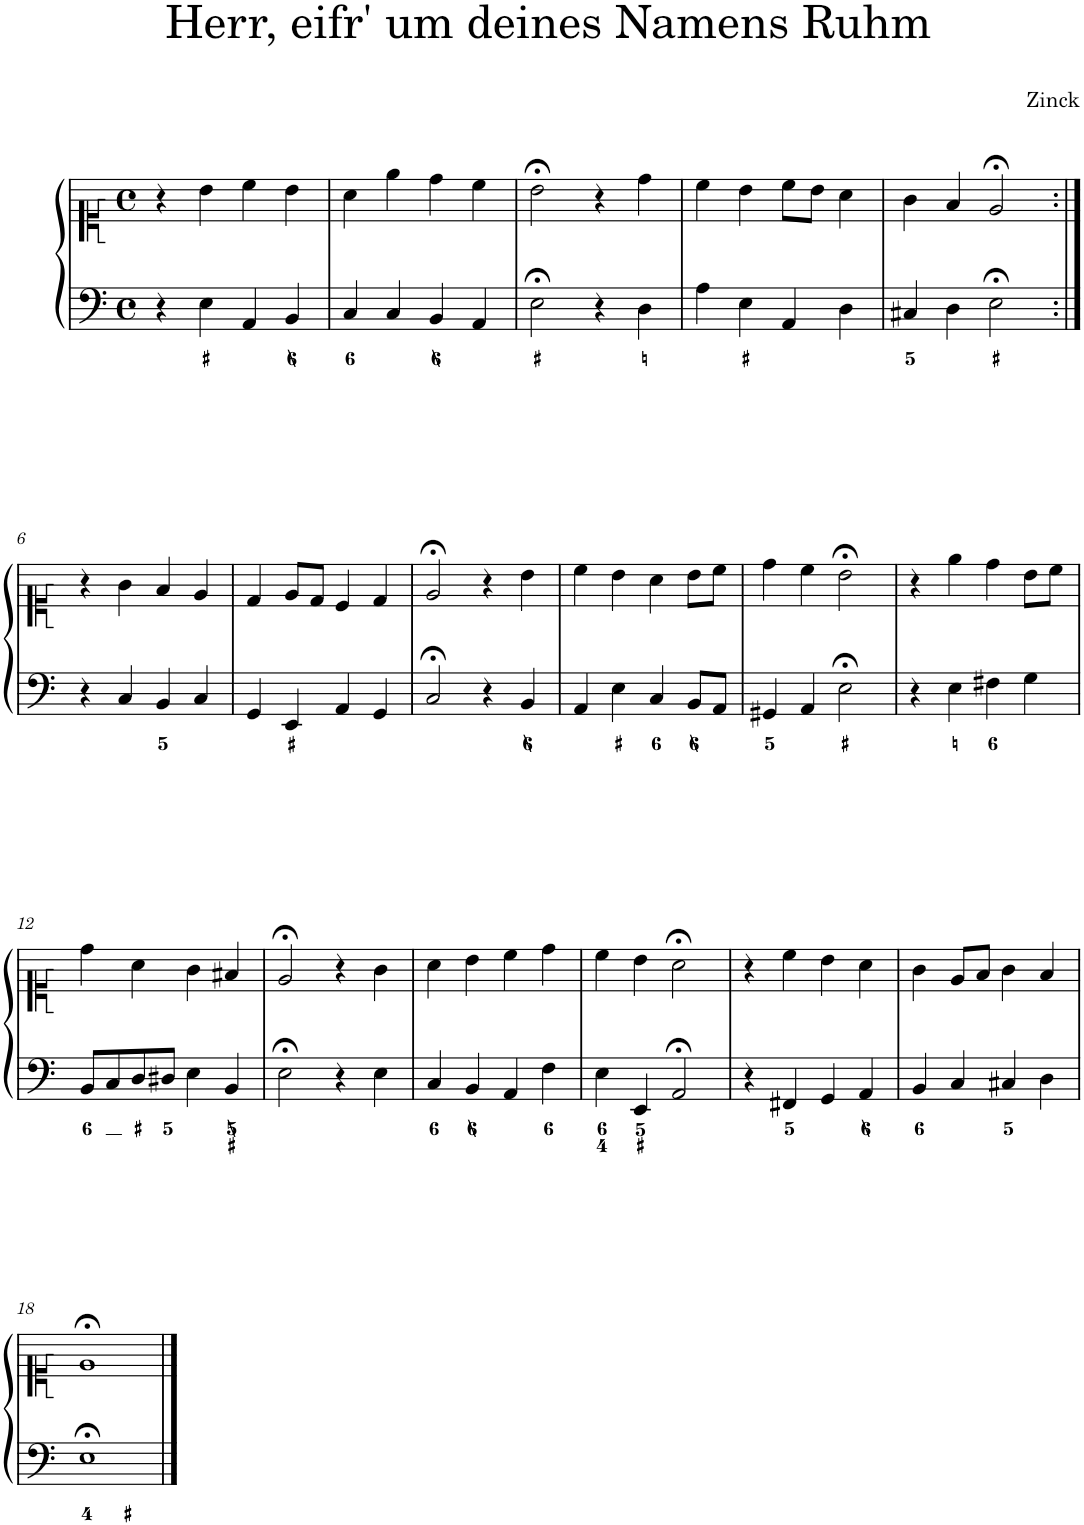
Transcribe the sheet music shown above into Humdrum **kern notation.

**kern	**kern
*part1	*part1
*staff2	*staff1
*I"Piano	*
*I'Pno.	*
*clefF4	*clefC1
*k[]	*k[]
*M4/4	*M4/4
*met(c)	*met(c)
=1	=1
4r	4r
4E\	4b\
4AA/	4cc\
4BB/	4b\
=2	=2
4C/	4a\
4C/	4ee\
4BB/	4dd\
4AA/	4cc\
=3	=3
2E;<\	2b;<\
4r	4r
4D\	4dd\
=4	=4
4A\	4cc\
4E\	4b\
4AA/	8cc\L
.	8b\J
4D\	4a\
=5	=5
4C#X/	4g\
4D\	4f/
2E;<\	2e;</
!!LO:LB:g=z
=6:|!	=6:|!
4r	4r
4C/	4g\
4BB/	4f/
4C/	4e/
=7	=7
4GG/	4d/
4EE/	8e/L
.	8d/J
4AA/	4c/
4GG/	4d/
=8	=8
2C;</	2e;</
4r	4r
4BB/	4b\
=9	=9
4AA/	4cc\
4E\	4b\
4C/	4a\
8BB/L	8b\L
8AA/J	8cc\J
=10	=10
4GG#X/	4dd\
4AA/	4cc\
2E;<\	2b;<\
=11	=11
4r	4r
4E\	4ee\
4F#X\	4dd\
4G\	8b\L
.	8cc\J
!!LO:LB:g=z
=12	=12
8BB/L	4dd\
8C/	.
8D/	4a\
8D#X/J	.
4E\	4g\
4BB/	4f#X/
=13	=13
2E;<\	2e;</
4r	4r
4E\	4g\
=14	=14
4C/	4a\
4BB/	4b\
4AA/	4cc\
4F\	4dd\
=15	=15
4E\	4cc\
4EE/	4b\
2AA;</	2a;<\
=16	=16
4r	4r
4FF#X/	4cc\
4GG/	4b\
4AA/	4a\
=17	=17
4BB/	4g\
4C/	8e/L
.	8f/J
4C#X/	4g\
4D\	4f/
!!LO:LB:g=z
=18	=18
1E;<	1e;<
==	==
*-	*-
